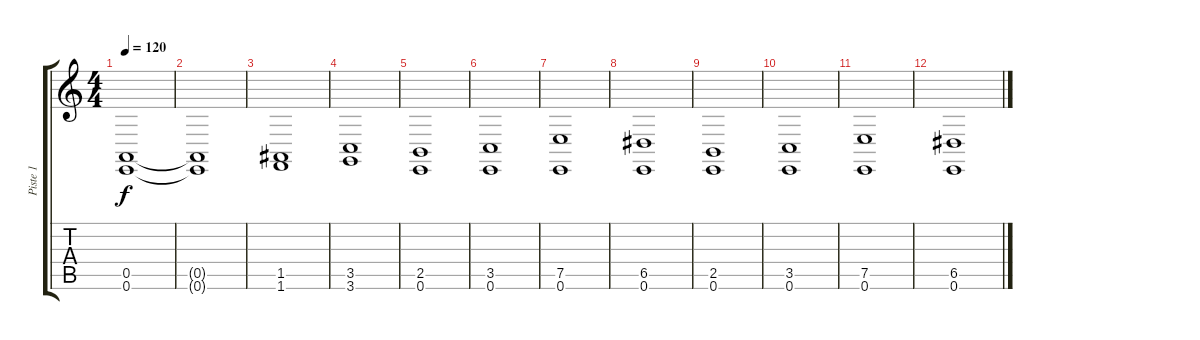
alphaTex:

\track ("Piste 1" "Piste 1") {instrument stringensemble2}
\staff {score tabs}
\tuning (E4 B3 G3 D3 A2 E2) {hide}
\ts (4 4)
\tempo 120
\clef g2
\ks c
(0.5 0.6).1{dy f} |
(0.5{t} 0.6{t}).1 |
(1.5 1.6).1 |
(3.5 3.6).1 |
(2.5 0.6).1 |
(3.5 0.6).1 |
(7.5 0.6).1 |
(6.5 0.6).1 |
(2.5 0.6).1 |
(3.5 0.6).1 |
(7.5 0.6).1 |
(6.5 0.6).1
